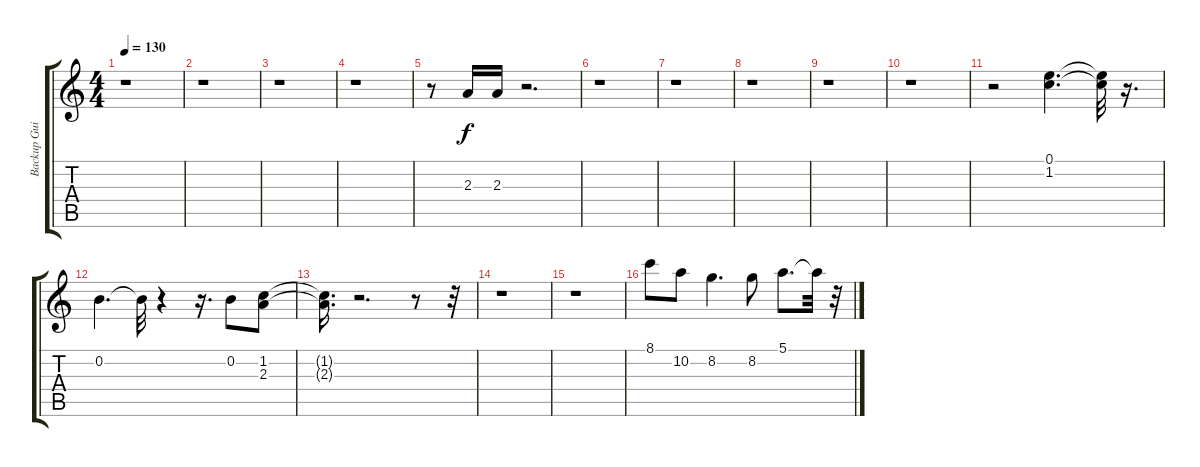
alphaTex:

\track ("Backup Guitar" "Backup Gui") {instrument acousticguitarnylon}
\staff {score tabs}
\tuning (E4 B3 G3 D3 A2 E2) {hide}
\ts (4 4)
\tempo 130
\clef g2
\ks c
r.1{dy f} |
r.1 |
r.1 |
r.1 |
r.8 2.3.16 2.3.16 r.2{d} |
r.1 |
r.1 |
r.1 |
r.1 |
r.1 |
r.2 (0.1 1.2).4{d} (0.1{t} 1.2{t}).32 r.16{d} |
0.2.4{d} 0.2{t}.32 r.4 r.16{d} 0.2.8 (1.2 2.3).8 |
(1.2{t} 2.3{t}).16{d} r.2{d} r.8 r.32 |
r.1 |
r.1 |
8.1.8 10.2.8 8.2.4{d} 8.2.8 5.1.8{d} 5.1{t}.32 r.32
